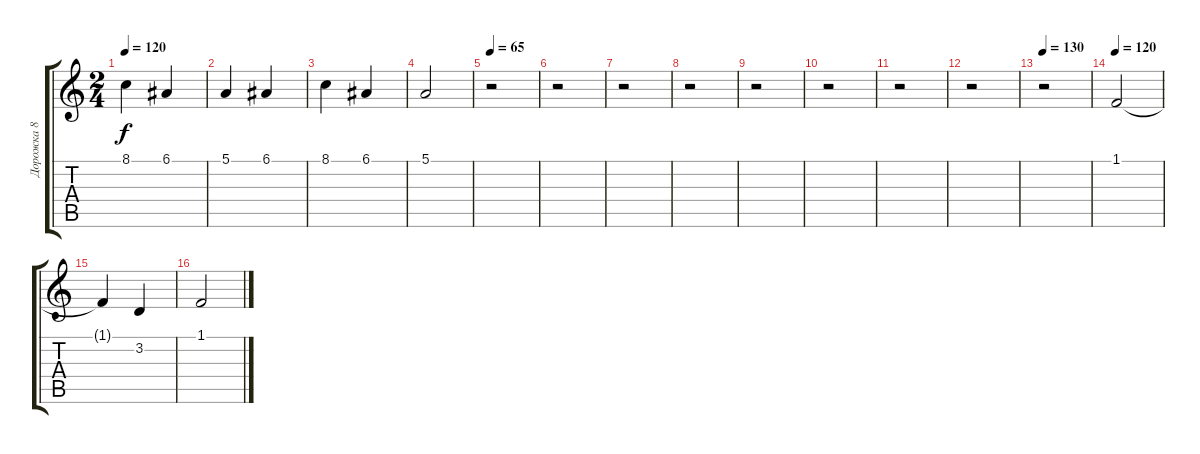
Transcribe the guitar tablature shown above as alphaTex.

\track ("Дорожка 8" "Дорожка 8") {instrument accordion}
\staff {score tabs}
\tuning (E4 B3 G3 D3 A2 E2) {hide}
\ts (2 4)
\tempo 120
\clef g2
\ks c
8.1.4{dy f} 6.1.4 |
5.1.4 6.1.4 |
8.1.4 6.1.4 |
5.1.2 |
\tempo 65
r.2 |
r.2 |
r.2 |
r.2 |
r.2 |
r.2 |
r.2 |
r.2 |
\tempo 130
r.2 |
\tempo 120
1.1.2 |
1.1{t}.4 3.2.4 |
1.1.2
